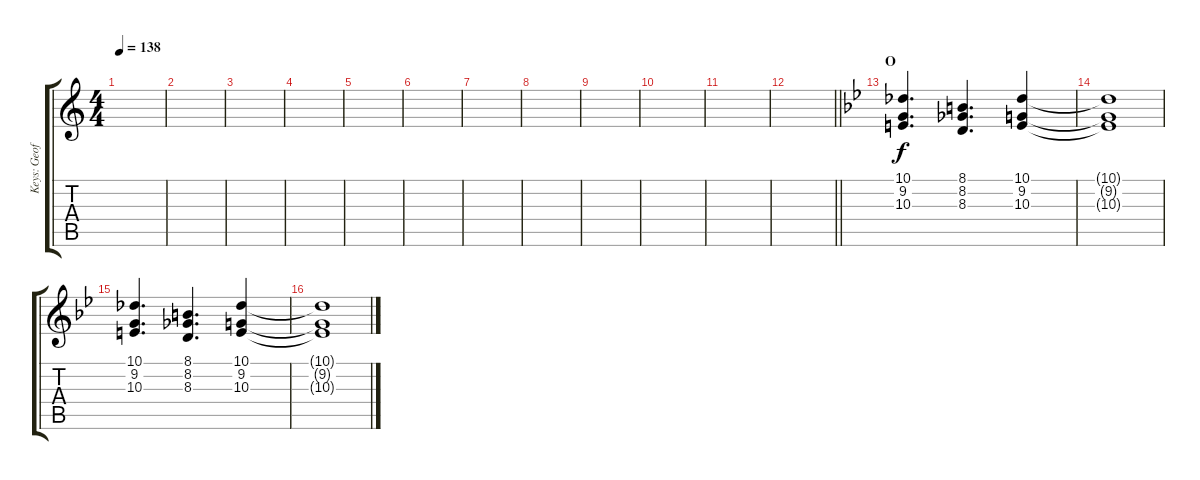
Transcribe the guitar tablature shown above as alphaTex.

\track ("Keys: Geoff" "Keys: Geof") {instrument synthstrings1}
\staff {score tabs}
\tuning (Eb4 Bb3 Gb3 Db3 Ab2 Eb2) {hide}
\ts (4 4)
\tempo 138
\clef g2
\ks c
|
|
|
|
|
|
|
|
|
|
|
\barLineRight lightlight
|
\section ("" "O")
\ks bb
(10.1 9.2 10.3).4{d} (8.1 8.2 8.3).4{d} (10.1 9.2 10.3).4 |
(10.1{t} 9.2{t} 10.3{t}).1 |
(10.1 9.2 10.3).4{d} (8.1 8.2 8.3).4{d} (10.1 9.2 10.3).4 |
(10.1{t} 9.2{t} 10.3{t}).1
